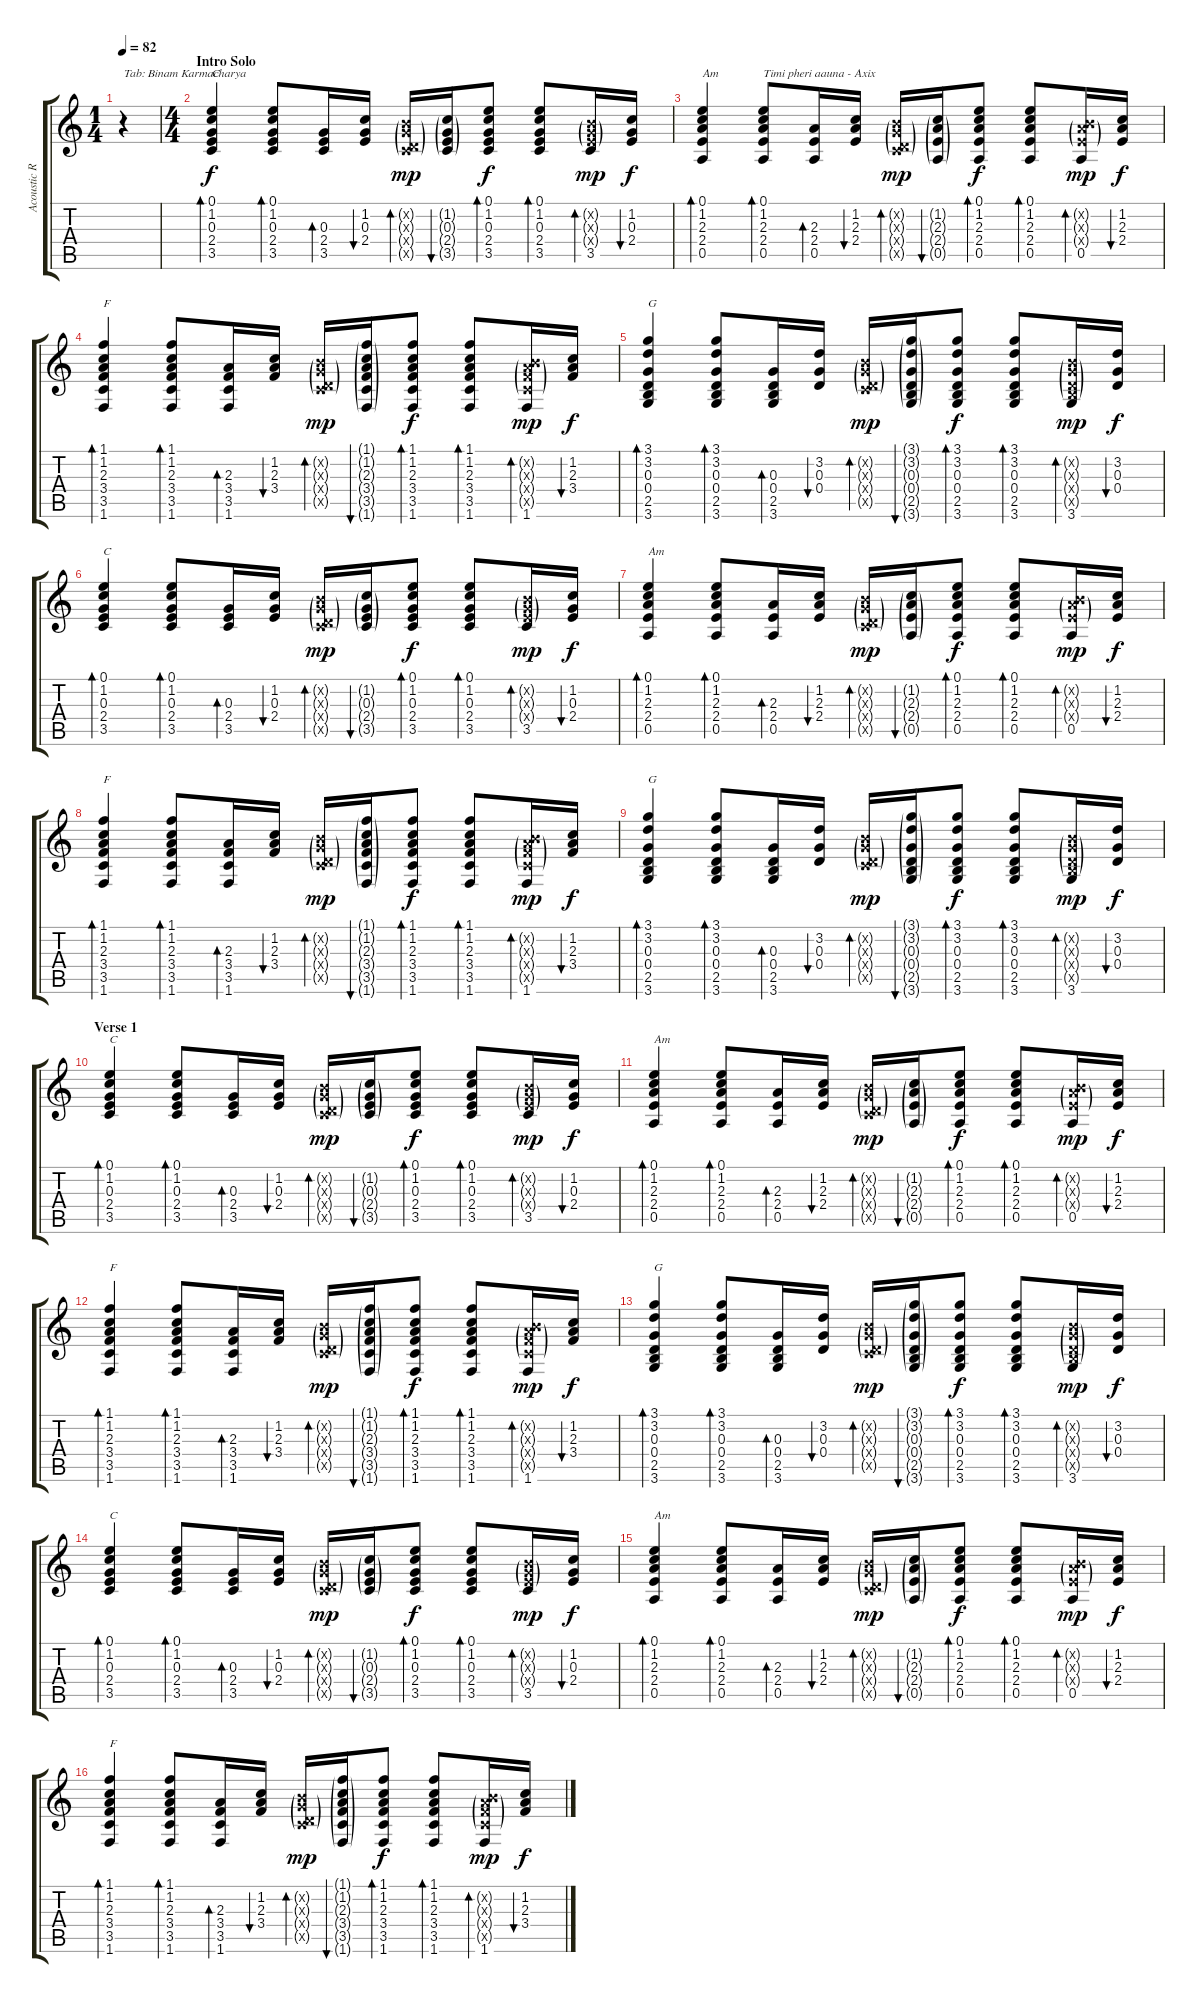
\track ("Acoustic Rythm" "Acoustic R") {instrument acousticguitarsteel}
\staff {score tabs}
\tuning (E4 B3 G3 D3 A2 E2) {hide}
\ts (1 4)
\tempo 82
\clef g2
\ks c
r.4{txt "Tab: Binam Karmacharya" dy f instrument acousticguitarsteel} |
\ts (4 4)
\section ("" "Intro Solo")
(0.1 1.2 0.3 2.4 3.5).4{bd 60 txt "C"} (0.1 1.2 0.3 2.4 3.5).8{bd 60} (0.3 2.4 3.5).16{bd 60} (1.2 0.3 2.4).16{bu 60} (0.2{g x} 0.3{g x} 0.4{g x} 3.5{g x}).16{bd 60 dy mp} (1.2{g} 0.3{g} 2.4{g} 3.5{g}).16{bu 60} (0.1 1.2 0.3 2.4 3.5).8{bd 60 dy f} (0.1 1.2 0.3 2.4 3.5).8{bd 60} (0.2{g x} 0.3{g x} 2.4{g x} 3.5).16{bd 60 dy mp} (1.2 0.3 2.4).16{bu 60 dy f} |
(0.1 1.2 2.3 2.4 0.5).4{bd 60 txt "Am"} (0.1 1.2 2.3 2.4 0.5).8{bd 60 txt "Timi pheri aauna - Axix"} (2.3 2.4 0.5).16{bd 60} (1.2 2.3 2.4).16{bu 60} (0.2{g x} 0.3{g x} 0.4{g x} 3.5{g x}).16{bd 60 dy mp} (1.2{g} 2.3{g} 2.4{g} 0.5{g}).16{bu 60} (0.1 1.2 2.3 2.4 0.5).8{bd 60 dy f} (0.1 1.2 2.3 2.4 0.5).8{bd 60} (0.2{g x} 2.3{g x} 2.4{g x} 0.5).16{bd 60 dy mp} (1.2 2.3 2.4).16{bu 60 dy f} |
(1.1 1.2 2.3 3.4 3.5 1.6).4{bd 60 txt "F"} (1.1 1.2 2.3 3.4 3.5 1.6).8{bd 60} (2.3 3.4 3.5 1.6).16{bd 60} (1.2 2.3 3.4).16{bu 60} (0.2{g x} 0.3{g x} 0.4{g x} 3.5{g x}).16{bd 60 dy mp} (1.1{g} 1.2{g} 2.3{g} 3.4{g} 3.5{g} 1.6{g}).16{bu 60} (1.1 1.2 2.3 3.4 3.5 1.6).8{bd 60 dy f} (1.1 1.2 2.3 3.4 3.5 1.6).8{bd 60} (0.2{g x} 2.3{g x} 3.4{g x} 3.5{g x} 1.6).16{bd 60 dy mp} (1.2 2.3 3.4).16{bu 60 dy f} |
(3.1 3.2 0.3 0.4 2.5 3.6).4{bd 60 txt "G"} (3.1 3.2 0.3 0.4 2.5 3.6).8{bd 60} (0.3 0.4 2.5 3.6).16{bd 60} (3.2 0.3 0.4).16{bu 60} (0.2{g x} 0.3{g x} 0.4{g x} 3.5{g x}).16{bd 60 dy mp} (3.1{g} 3.2{g} 0.3{g} 0.4{g} 2.5{g} 3.6{g}).16{bu 60} (3.1 3.2 0.3 0.4 2.5 3.6).8{bd 60 dy f} (3.1 3.2 0.3 0.4 2.5 3.6).8{bd 60} (0.2{g x} 0.3{g x} 0.4{g x} 2.5{g x} 3.6).16{bd 60 dy mp} (3.2 0.3 0.4).16{bu 60 dy f} |
(0.1 1.2 0.3 2.4 3.5).4{bd 60 txt "C"} (0.1 1.2 0.3 2.4 3.5).8{bd 60} (0.3 2.4 3.5).16{bd 60} (1.2 0.3 2.4).16{bu 60} (0.2{g x} 0.3{g x} 0.4{g x} 3.5{g x}).16{bd 60 dy mp} (1.2{g} 0.3{g} 2.4{g} 3.5{g}).16{bu 60} (0.1 1.2 0.3 2.4 3.5).8{bd 60 dy f} (0.1 1.2 0.3 2.4 3.5).8{bd 60} (0.2{g x} 0.3{g x} 2.4{g x} 3.5).16{bd 60 dy mp} (1.2 0.3 2.4).16{bu 60 dy f} |
(0.1 1.2 2.3 2.4 0.5).4{bd 60 txt "Am"} (0.1 1.2 2.3 2.4 0.5).8{bd 60} (2.3 2.4 0.5).16{bd 60} (1.2 2.3 2.4).16{bu 60} (0.2{g x} 0.3{g x} 0.4{g x} 3.5{g x}).16{bd 60 dy mp} (1.2{g} 2.3{g} 2.4{g} 0.5{g}).16{bu 60} (0.1 1.2 2.3 2.4 0.5).8{bd 60 dy f} (0.1 1.2 2.3 2.4 0.5).8{bd 60} (0.2{g x} 2.3{g x} 2.4{g x} 0.5).16{bd 60 dy mp} (1.2 2.3 2.4).16{bu 60 dy f} |
(1.1 1.2 2.3 3.4 3.5 1.6).4{bd 60 txt "F"} (1.1 1.2 2.3 3.4 3.5 1.6).8{bd 60} (2.3 3.4 3.5 1.6).16{bd 60} (1.2 2.3 3.4).16{bu 60} (0.2{g x} 0.3{g x} 0.4{g x} 3.5{g x}).16{bd 60 dy mp} (1.1{g} 1.2{g} 2.3{g} 3.4{g} 3.5{g} 1.6{g}).16{bu 60} (1.1 1.2 2.3 3.4 3.5 1.6).8{bd 60 dy f} (1.1 1.2 2.3 3.4 3.5 1.6).8{bd 60} (0.2{g x} 2.3{g x} 3.4{g x} 3.5{g x} 1.6).16{bd 60 dy mp} (1.2 2.3 3.4).16{bu 60 dy f} |
(3.1 3.2 0.3 0.4 2.5 3.6).4{bd 60 txt "G"} (3.1 3.2 0.3 0.4 2.5 3.6).8{bd 60} (0.3 0.4 2.5 3.6).16{bd 60} (3.2 0.3 0.4).16{bu 60} (0.2{g x} 0.3{g x} 0.4{g x} 3.5{g x}).16{bd 60 dy mp} (3.1{g} 3.2{g} 0.3{g} 0.4{g} 2.5{g} 3.6{g}).16{bu 60} (3.1 3.2 0.3 0.4 2.5 3.6).8{bd 60 dy f} (3.1 3.2 0.3 0.4 2.5 3.6).8{bd 60} (0.2{g x} 0.3{g x} 0.4{g x} 2.5{g x} 3.6).16{bd 60 dy mp} (3.2 0.3 0.4).16{bu 60 dy f} |
\section ("" "Verse 1")
(0.1 1.2 0.3 2.4 3.5).4{bd 60 txt "C"} (0.1 1.2 0.3 2.4 3.5).8{bd 60} (0.3 2.4 3.5).16{bd 60} (1.2 0.3 2.4).16{bu 60} (0.2{g x} 0.3{g x} 0.4{g x} 3.5{g x}).16{bd 60 dy mp} (1.2{g} 0.3{g} 2.4{g} 3.5{g}).16{bu 60} (0.1 1.2 0.3 2.4 3.5).8{bd 60 dy f} (0.1 1.2 0.3 2.4 3.5).8{bd 60} (0.2{g x} 0.3{g x} 2.4{g x} 3.5).16{bd 60 dy mp} (1.2 0.3 2.4).16{bu 60 dy f} |
(0.1 1.2 2.3 2.4 0.5).4{bd 60 txt "Am"} (0.1 1.2 2.3 2.4 0.5).8{bd 60} (2.3 2.4 0.5).16{bd 60} (1.2 2.3 2.4).16{bu 60} (0.2{g x} 0.3{g x} 0.4{g x} 3.5{g x}).16{bd 60 dy mp} (1.2{g} 2.3{g} 2.4{g} 0.5{g}).16{bu 60} (0.1 1.2 2.3 2.4 0.5).8{bd 60 dy f} (0.1 1.2 2.3 2.4 0.5).8{bd 60} (0.2{g x} 2.3{g x} 2.4{g x} 0.5).16{bd 60 dy mp} (1.2 2.3 2.4).16{bu 60 dy f} |
(1.1 1.2 2.3 3.4 3.5 1.6).4{bd 60 txt "F"} (1.1 1.2 2.3 3.4 3.5 1.6).8{bd 60} (2.3 3.4 3.5 1.6).16{bd 60} (1.2 2.3 3.4).16{bu 60} (0.2{g x} 0.3{g x} 0.4{g x} 3.5{g x}).16{bd 60 dy mp} (1.1{g} 1.2{g} 2.3{g} 3.4{g} 3.5{g} 1.6{g}).16{bu 60} (1.1 1.2 2.3 3.4 3.5 1.6).8{bd 60 dy f} (1.1 1.2 2.3 3.4 3.5 1.6).8{bd 60} (0.2{g x} 2.3{g x} 3.4{g x} 3.5{g x} 1.6).16{bd 60 dy mp} (1.2 2.3 3.4).16{bu 60 dy f} |
(3.1 3.2 0.3 0.4 2.5 3.6).4{bd 60 txt "G"} (3.1 3.2 0.3 0.4 2.5 3.6).8{bd 60} (0.3 0.4 2.5 3.6).16{bd 60} (3.2 0.3 0.4).16{bu 60} (0.2{g x} 0.3{g x} 0.4{g x} 3.5{g x}).16{bd 60 dy mp} (3.1{g} 3.2{g} 0.3{g} 0.4{g} 2.5{g} 3.6{g}).16{bu 60} (3.1 3.2 0.3 0.4 2.5 3.6).8{bd 60 dy f} (3.1 3.2 0.3 0.4 2.5 3.6).8{bd 60} (0.2{g x} 0.3{g x} 0.4{g x} 2.5{g x} 3.6).16{bd 60 dy mp} (3.2 0.3 0.4).16{bu 60 dy f} |
(0.1 1.2 0.3 2.4 3.5).4{bd 60 txt "C"} (0.1 1.2 0.3 2.4 3.5).8{bd 60} (0.3 2.4 3.5).16{bd 60} (1.2 0.3 2.4).16{bu 60} (0.2{g x} 0.3{g x} 0.4{g x} 3.5{g x}).16{bd 60 dy mp} (1.2{g} 0.3{g} 2.4{g} 3.5{g}).16{bu 60} (0.1 1.2 0.3 2.4 3.5).8{bd 60 dy f} (0.1 1.2 0.3 2.4 3.5).8{bd 60} (0.2{g x} 0.3{g x} 2.4{g x} 3.5).16{bd 60 dy mp} (1.2 0.3 2.4).16{bu 60 dy f} |
(0.1 1.2 2.3 2.4 0.5).4{bd 60 txt "Am"} (0.1 1.2 2.3 2.4 0.5).8{bd 60} (2.3 2.4 0.5).16{bd 60} (1.2 2.3 2.4).16{bu 60} (0.2{g x} 0.3{g x} 0.4{g x} 3.5{g x}).16{bd 60 dy mp} (1.2{g} 2.3{g} 2.4{g} 0.5{g}).16{bu 60} (0.1 1.2 2.3 2.4 0.5).8{bd 60 dy f} (0.1 1.2 2.3 2.4 0.5).8{bd 60} (0.2{g x} 2.3{g x} 2.4{g x} 0.5).16{bd 60 dy mp} (1.2 2.3 2.4).16{bu 60 dy f} |
(1.1 1.2 2.3 3.4 3.5 1.6).4{bd 60 txt "F"} (1.1 1.2 2.3 3.4 3.5 1.6).8{bd 60} (2.3 3.4 3.5 1.6).16{bd 60} (1.2 2.3 3.4).16{bu 60} (0.2{g x} 0.3{g x} 0.4{g x} 3.5{g x}).16{bd 60 dy mp} (1.1{g} 1.2{g} 2.3{g} 3.4{g} 3.5{g} 1.6{g}).16{bu 60} (1.1 1.2 2.3 3.4 3.5 1.6).8{bd 60 dy f} (1.1 1.2 2.3 3.4 3.5 1.6).8{bd 60} (0.2{g x} 2.3{g x} 3.4{g x} 3.5{g x} 1.6).16{bd 60 dy mp} (1.2 2.3 3.4).16{bu 60 dy f}
